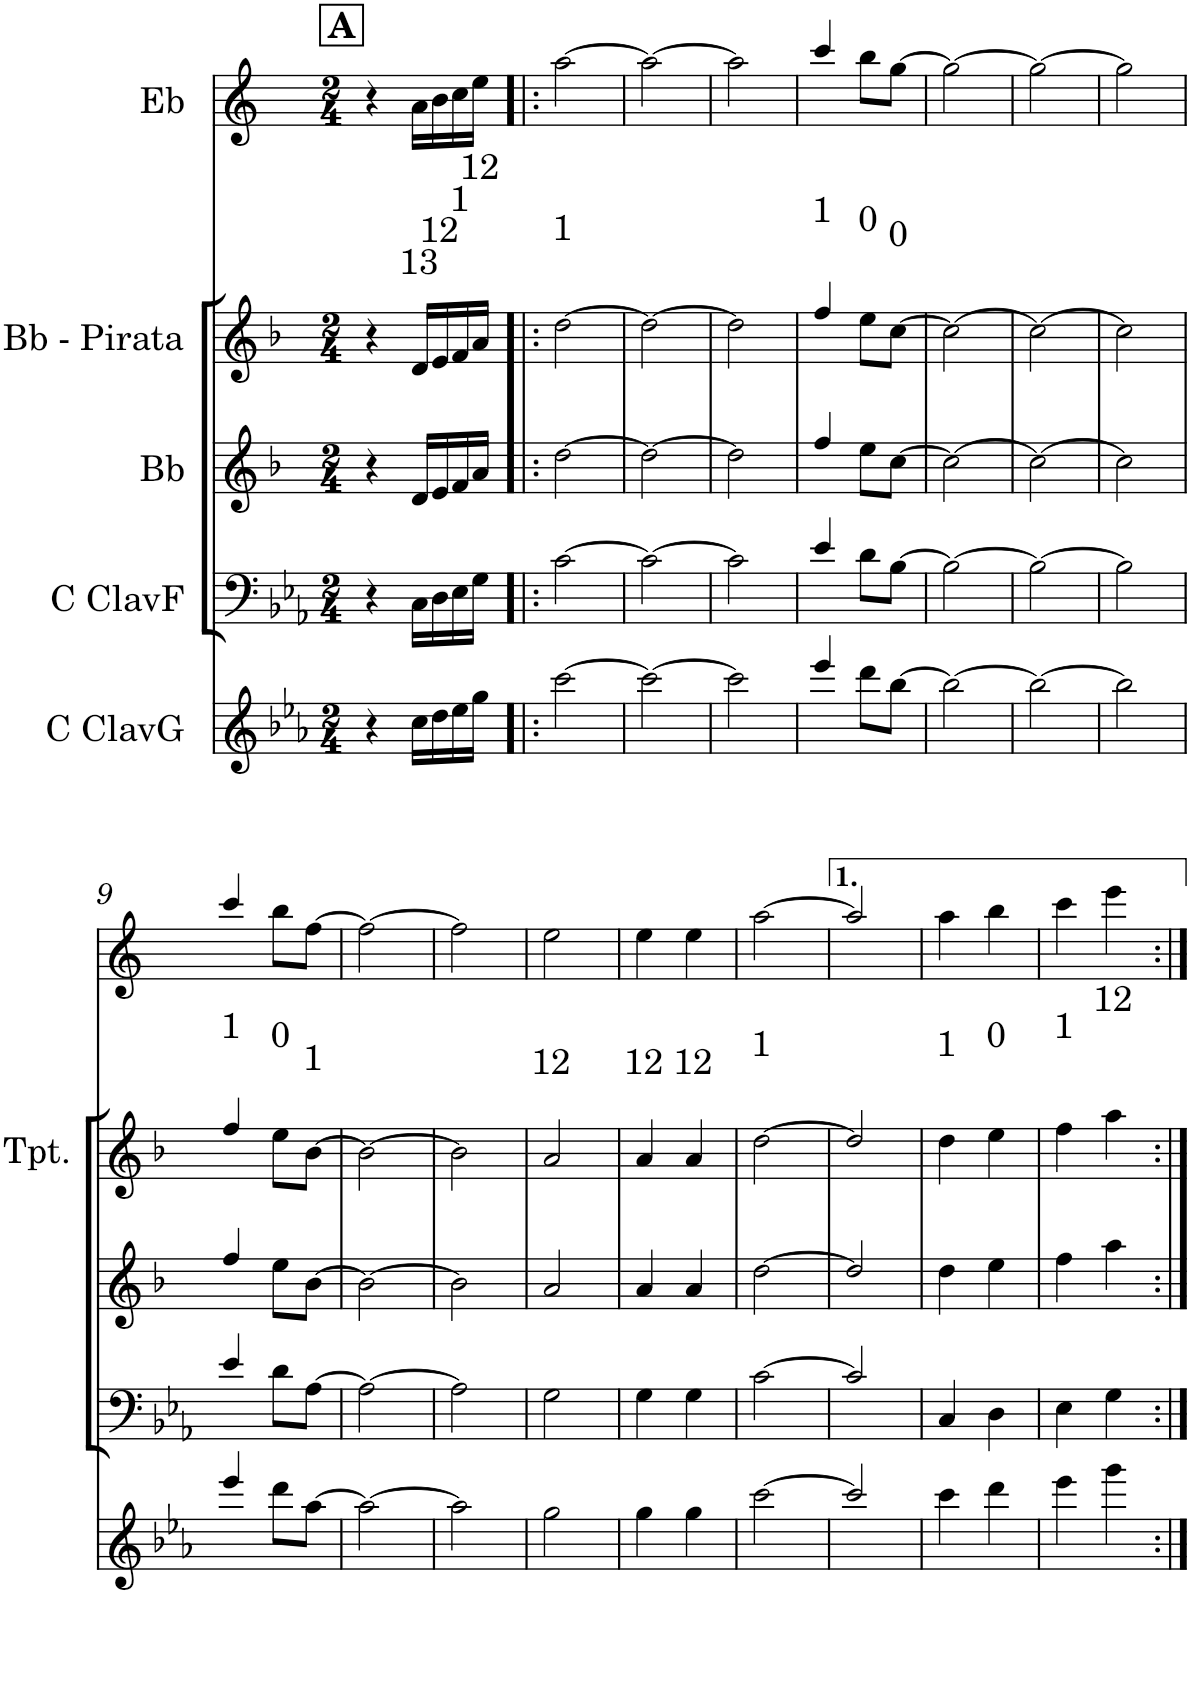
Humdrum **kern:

**kern	**kern	**kern	**kern	**kern
*part5	*part4	*part3	*part2	*part1
*staff5	*staff4	*staff3	*staff2	*staff1
*I"C ClavG	*I"C ClavF	*I"Bb	*I"Bb - Pirata	*I"Eb
*clefG2	*clefF4	*clefG2	*clefG2	*clefG2
*	*	*Trd1c2	*Trd1c2	*Trd5c9
*k[b-e-a-]	*k[b-e-a-]	*k[b-]	*k[b-]	*k[]
*M2/4	*M2/4	*M2/4	*M2/4	*M2/4
!!LO:REH:place=s1:a:B:cj:t=A
=1	=1	=1	=1	=1
4r	4r	4r	4r	4r
16cc\LL	16C\LL	16d/LL	16d/LL	16a\LL
16dd\	16D\	16e/	16e/	16b\
16ee-\	16E-\	16f/	16f/	16cc\
16gg\JJ	16G\JJ	16a/JJ	16a/JJ	16ee\JJ
=2!|:	=2!|:	=2!|:	=2!|:	=2!|:
[2ccc\	[2c\	[2dd\	[2dd\	[2aa\
=3	=3	=3	=3	=3
2ccc\_	2c\_	2dd\_	2dd\_	2aa\_
=4	=4	=4	=4	=4
2ccc\]	2c\]	2dd\]	2dd\]	2aa\]
=5	=5	=5	=5	=5
4eee-/	4e-/	4ff/	4ff/	4ccc/
8ddd\L	8d\L	8ee\L	8ee\L	8bb\L
[8bb-\J	[8B-\J	[8cc\J	[8cc\J	[8gg\J
=6	=6	=6	=6	=6
2bb-\_	2B-\_	2cc\_	2cc\_	2gg\_
=7	=7	=7	=7	=7
2bb-\_	2B-\_	2cc\_	2cc\_	2gg\_
=8	=8	=8	=8	=8
2bb-\]	2B-\]	2cc\]	2cc\]	2gg\]
!!LO:LB:g=z
=9	=9	=9	=9	=9
4eee-/	4e-/	4ff/	4ff/	4ccc/
8ddd\L	8d\L	8ee\L	8ee\L	8bb\L
[8aa-\J	[8A-\J	[8b-\J	[8b-\J	[8ff\J
=10	=10	=10	=10	=10
2aa-\_	2A-\_	2b-\_	2b-\_	2ff\_
=11	=11	=11	=11	=11
2aa-\]	2A-\]	2b-\]	2b-\]	2ff\]
=12	=12	=12	=12	=12
2gg\	2G\	2a/	2a/	2ee\
=13	=13	=13	=13	=13
4gg\	4G\	4a/	4a/	4ee\
4gg\	4G\	4a/	4a/	4ee\
=14	=14	=14	=14	=14
[2ccc\	[2c\	[2dd\	[2dd\	[2aa\
=15	=15	=15	=15	=15
2ccc/]	2c/]	2dd/]	2dd/]	2aa/]
=16	=16	=16	=16	=16
4ccc\	4C/	4dd\	4dd\	4aa\
4ddd\	4D\	4ee\	4ee\	4bb\
=17	=17	=17	=17	=17
4eee-\	4E-\	4ff\	4ff\	4ccc\
4ggg\	4G\	4aa\	4aa\	4eee\
=:|!	=:|!	=:|!	=:|!	=:|!
*-	*-	*-	*-	*-
